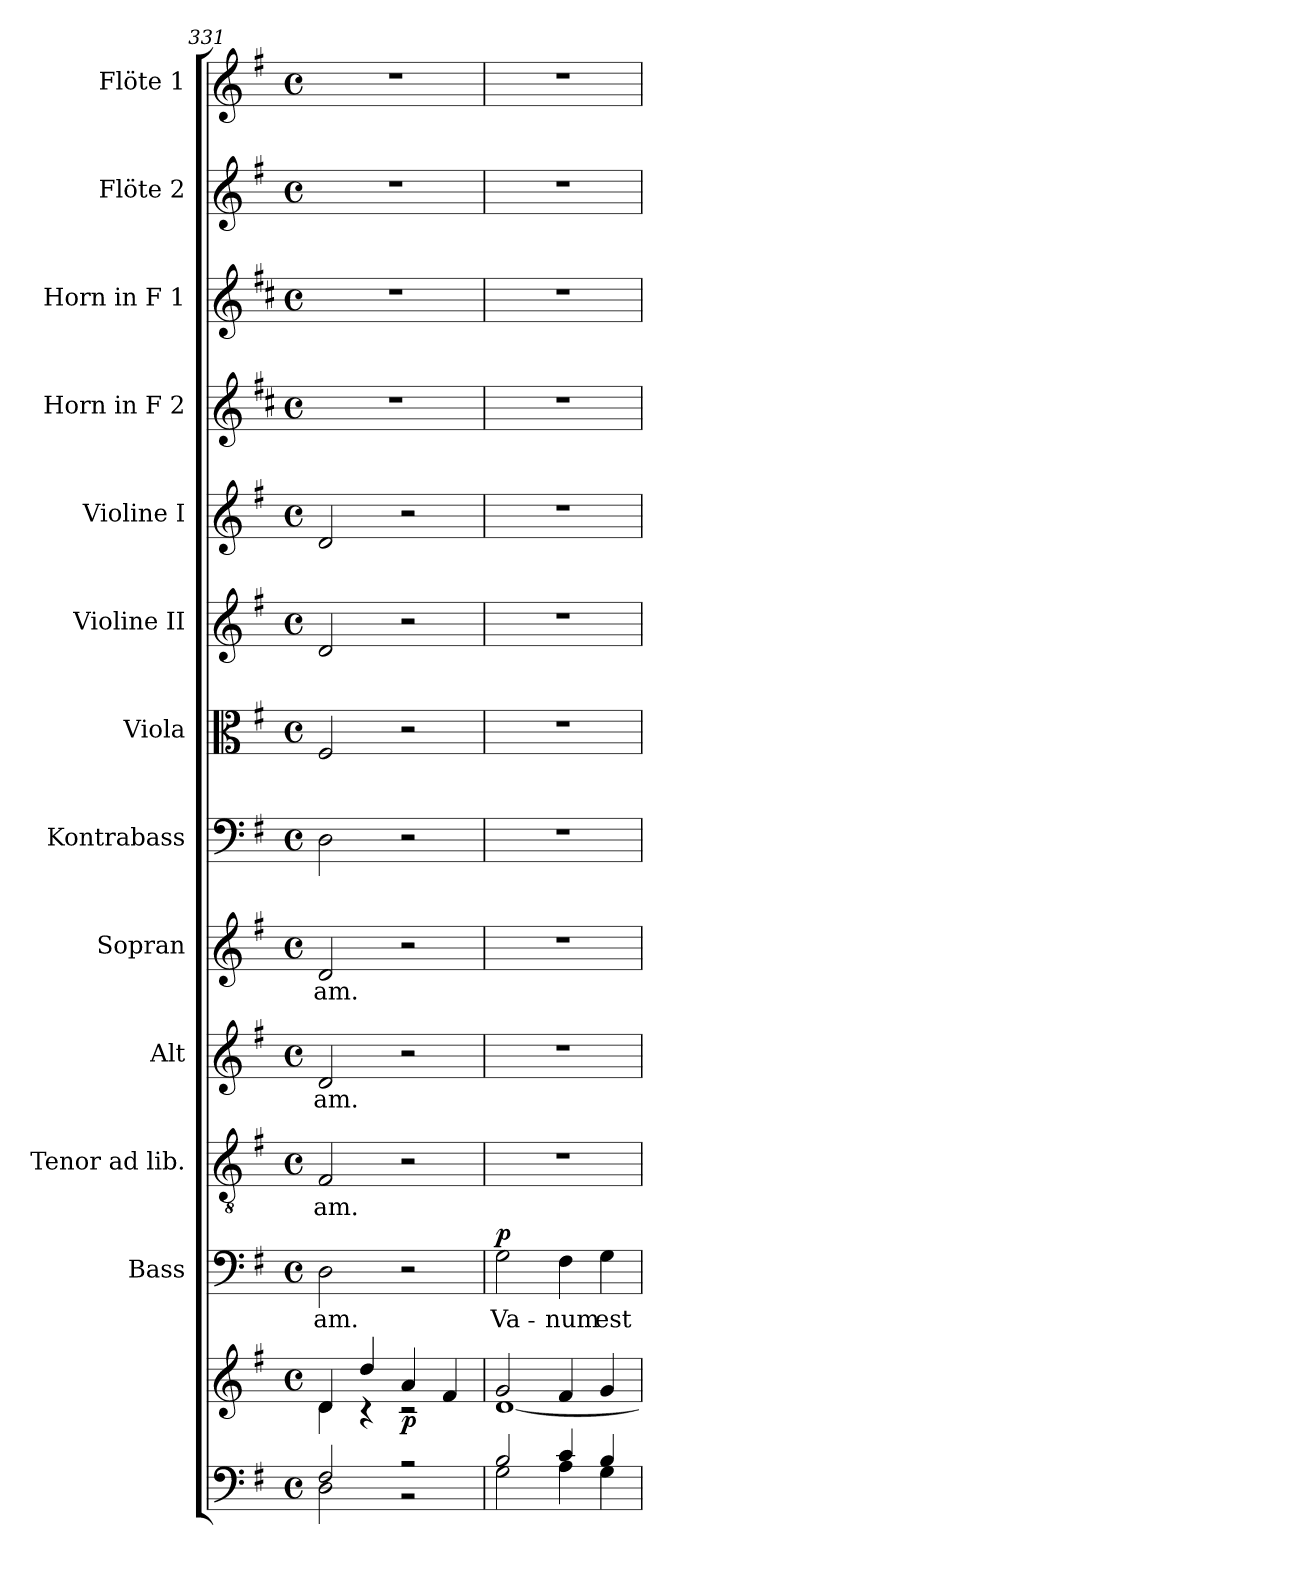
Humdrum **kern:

**kern	**kern	**dynam	**kern	**text	**dynam	**kern	**text	**kern	**text	**kern	**text	**kern	**kern	**kern	**kern	**kern	**kern	**kern	**kern
*part13	*part13	*part13	*part12	*part12	*part12	*part11	*part11	*part10	*part10	*part9	*part9	*part8	*part7	*part6	*part5	*part4	*part3	*part2	*part1
*staff14	*staff13	*staff13/14	*staff12	*staff12	*staff12	*staff11	*staff11	*staff10	*staff10	*staff9	*staff9	*staff8	*staff7	*staff6	*staff5	*staff4	*staff3	*staff2	*staff1
*	*	*	*I"Bass	*	*	*I"Tenor ad lib.	*	*I"Alt	*	*I"Sopran	*	*I"Kontrabass	*I"Viola	*I"Violine II	*I"Violine I	*I"Horn in F 2	*I"Horn in F 1	*I"Flöte 2	*I"Flöte 1
*	*	*	*I'B.	*	*	*I'T.	*	*I'A.	*	*I'S.	*	*I'Kb.	*I'Vla.	*I'Vl. II	*I'Vl. I	*	*	*I'Fl. 2	*I'Fl. 1
*clefF4	*clefG2	*	*clefF4	*	*	*clefGv2	*	*clefG2	*	*clefG2	*	*clefF4	*clefC3	*clefG2	*clefG2	*clefG2	*clefG2	*clefG2	*clefG2
*	*	*	*	*	*	*	*	*	*	*	*	*ITrd7c12	*	*	*	*ITrd4c7	*ITrd4c7	*	*
*k[f#]	*k[f#]	*	*k[f#]	*	*	*k[f#]	*	*k[f#]	*	*k[f#]	*	*k[f#]	*k[f#]	*k[f#]	*k[f#]	*k[f#]	*k[f#]	*k[f#]	*k[f#]
*G:	*G:	*	*G:	*	*	*G:	*	*G:	*	*G:	*	*G:	*G:	*G:	*G:	*G:	*G:	*G:	*G:
*M4/4	*M4/4	*	*M4/4	*	*	*M4/4	*	*M4/4	*	*M4/4	*	*M4/4	*M4/4	*M4/4	*M4/4	*M4/4	*M4/4	*M4/4	*M4/4
*met(c)	*met(c)	*	*met(c)	*	*	*met(c)	*	*met(c)	*	*met(c)	*	*met(c)	*met(c)	*met(c)	*met(c)	*met(c)	*met(c)	*met(c)	*met(c)
=331	=331	=331	=331	=331	=331	=331	=331	=331	=331	=331	=331	=331	=331	=331	=331	=331	=331	=331	=331
*^	*^	*	*	*	*	*	*	*	*	*	*	*	*	*	*	*	*	*	*
!	!	!	!	!	!	!LO:LY:b	!	!	!LO:LY:b	!	!LO:LY:b	!	!LO:LY:b	!	!	!	!	!	!	!	!
2F#/	2D\	4d/	4d\	.	2D\	-am.	.	2F#/	-am.	2d/	-am.	2d/	-am.	2DD\	2F#/	2d/	2d/	1r	1r	1r	1r
.	.	4dd/	4rc	.	.	.	.	.	.	.	.	.	.	.	.	.	.	.	.	.	.
!	!	!	!	!LO:DY:b	!	!	!	!	!	!	!	!	!	!	!	!	!	!	!	!	!
2r	2r	4a/	2rc	p	2r	.	.	2r	.	2r	.	2r	.	2r	2r	2r	2r	.	.	.	.
.	.	4f#/	.	.	.	.	.	.	.	.	.	.	.	.	.	.	.	.	.	.	.
=332	=332	=332	=332	=332	=332	=332	=332	=332	=332	=332	=332	=332	=332	=332	=332	=332	=332	=332	=332	=332	=332
!	!	!	!	!	!	!LO:LY:b	!LO:DY:a	!	!	!	!	!	!	!	!	!	!	!	!	!	!
2B/	2G\	2g/	[<1d	.	2G\	Va-	p	1r	.	1r	.	1r	.	1r	1r	1r	1r	1r	1r	1r	1r
!	!	!	!	!	!	!LO:LY:b	!	!	!	!	!	!	!	!	!	!	!	!	!	!	!
4c/	4A\	4f#/	.	.	4F#\	-num	.	.	.	.	.	.	.	.	.	.	.	.	.	.	.
!	!	!	!	!	!	!LO:LY:b	!	!	!	!	!	!	!	!	!	!	!	!	!	!	!
4B/	4G\	4g/	.	.	4G\	est	.	.	.	.	.	.	.	.	.	.	.	.	.	.	.
*v	*v	*	*	*	*	*	*	*	*	*	*	*	*	*	*	*	*	*	*	*	*
*	*v	*v	*	*	*	*	*	*	*	*	*	*	*	*	*	*	*	*	*	*
=	=	=	=	=	=	=	=	=	=	=	=	=	=	=	=	=	=	=	=
*-	*-	*-	*-	*-	*-	*-	*-	*-	*-	*-	*-	*-	*-	*-	*-	*-	*-	*-	*-
